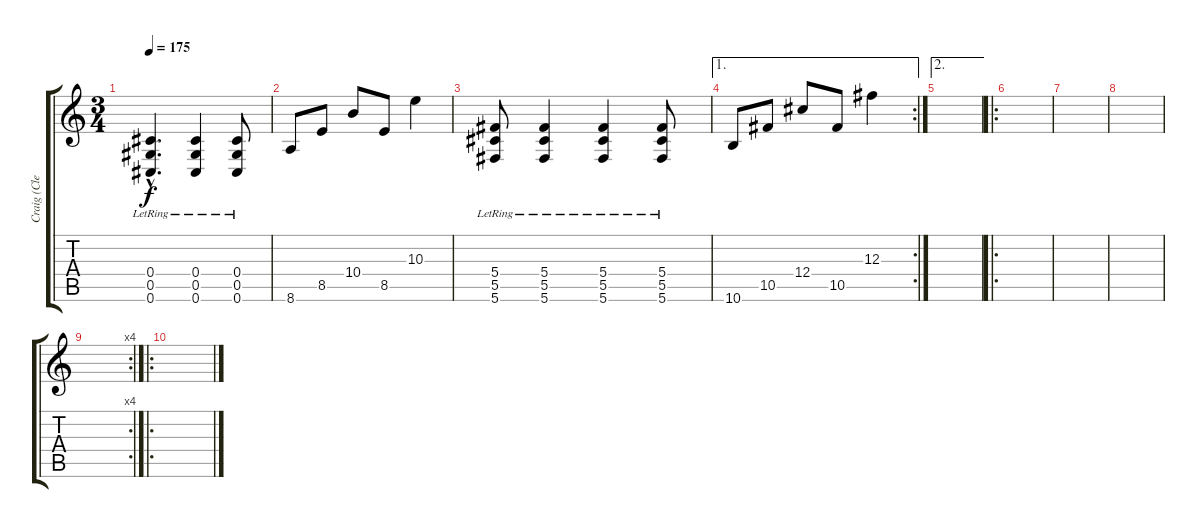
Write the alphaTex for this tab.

\track ("Craig (Clean)" "Craig (Cle") {instrument electricguitarjazz}
\staff {score tabs}
\tuning (Eb4 Bb3 Gb3 Db3 Ab2 Db2) {hide}
\ts (3 4)
\tempo 175
\clef g2
\ks c
(0.4{hac lr} 0.5{hac lr} 0.6{hac lr}).4{d dy f} (0.4{lr} 0.5{lr} 0.6{lr}).4 (0.4{lr} 0.5{lr} 0.6{lr}).8 |
8.6.8 8.5.8 10.4.8 8.5.8 10.3.4 |
(5.4{lr} 5.5{lr} 5.6{lr}).8 (5.4{lr} 5.5{lr} 5.6{lr}).4 (5.4{lr} 5.5{lr} 5.6{lr}).4 (5.4{lr} 5.5{lr} 5.6{lr}).8 |
\ae 1
\rc 2
10.6.8 10.5.8 12.4.8 10.5.8 12.3.4 |
\ae 2
|
\ro
|
|
|
\rc 4
|
\ro
